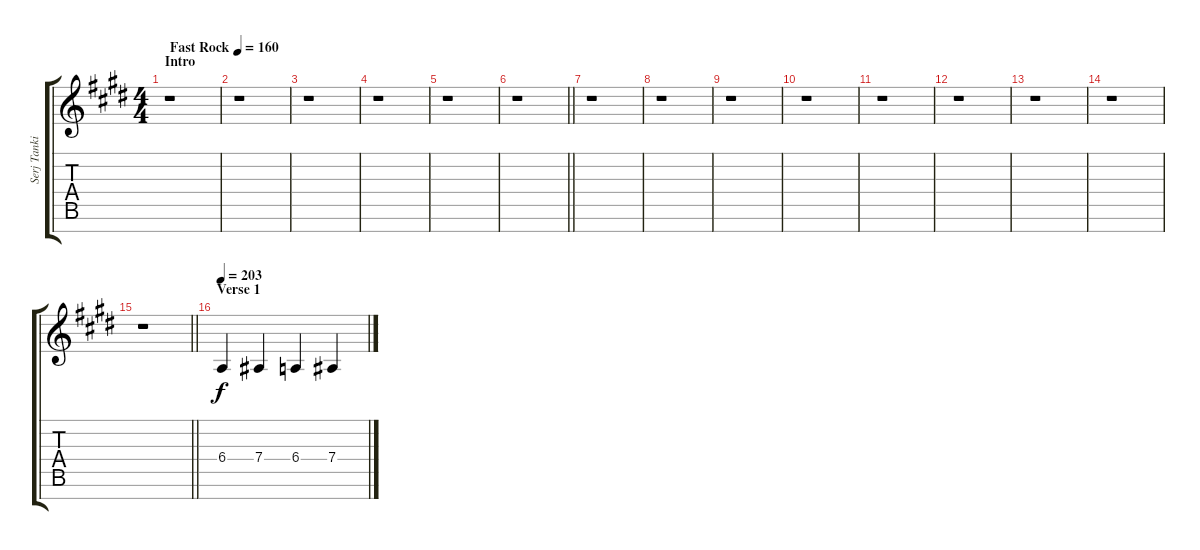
\track ("Serj Tankian [Vocals]" "Serj Tanki") {instrument clarinet}
\staff {score tabs}
\tuning (F4 Bb3 Ab3 Eb3 Bb2 F2 C2) {hide}
\ts (4 4)
\section ("" "Intro")
\tempo (160 "Fast Rock")
\clef g2
\ks c#minor
r.1{dy f instrument clarinet} |
r.1 |
r.1 |
r.1 |
r.1 |
\barLineRight lightlight
r.1 |
r.1 |
r.1 |
r.1 |
r.1 |
r.1 |
r.1 |
r.1 |
r.1 |
\barLineRight lightlight
r.1 |
\section ("" "Verse 1")
\tempo 203
6.4.4 7.4.4 6.4.4 7.4.4
